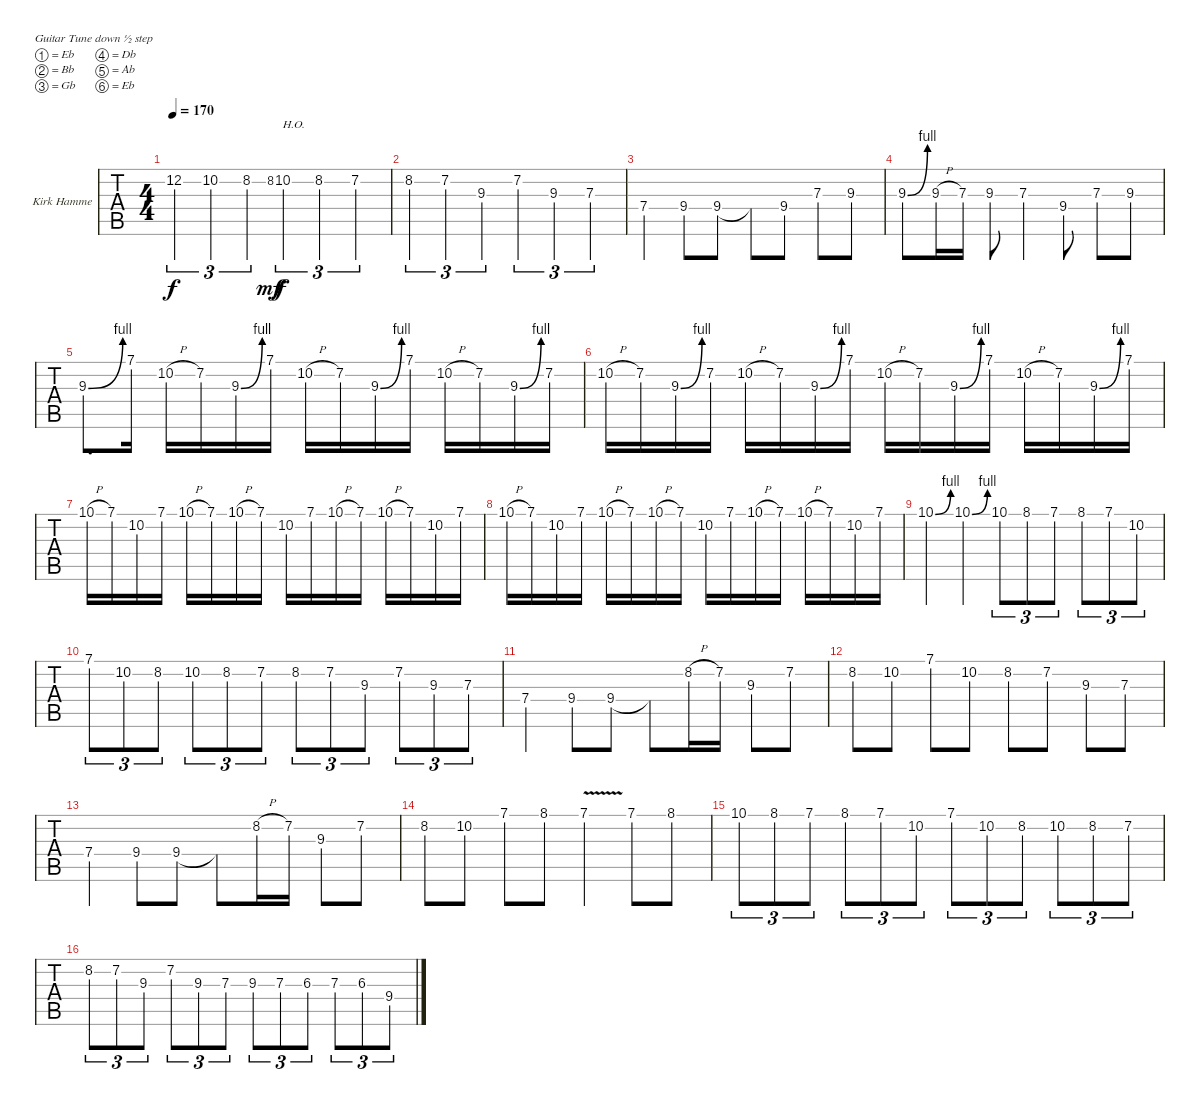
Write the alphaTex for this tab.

\bracketExtendMode groupsimilarinstruments
\firstSystemTrackNameOrientation horizontal
\otherSystemsTrackNameOrientation horizontal
\track ("Kirk Hammett" "Kirk Hamme") {instrument distortionguitar}
\staff {tabs}
\tuning (Eb4 Bb3 Gb3 Db3 Ab2 Eb2)
\ts (4 4)
\tempo 170
\clef g2
\ks bminor
12.2.4{tu (3 2) dy f} 10.2.4{tu (3 2)} 8.2.4{tu (3 2)} 8.2.8{gr dy mf} 10.2.4{tu (3 2) txt "H.O." dy f} 8.2.4{tu (3 2)} 7.2.4{tu (3 2)} |
8.2.4{tu (3 2)} 7.2.4{tu (3 2)} 9.3.4{tu (3 2)} 7.2.4{tu (3 2)} 9.3.4{tu (3 2)} 7.3.4{tu (3 2)} |
7.4.4 9.4.8 9.4.8 9.4{t}.8 9.4.8 7.3.8 9.3.8 |
9.3{be (bend 0 0 60 4)}.8 9.3{h}.16 7.3.16 9.3.8 7.3.4 9.4.8 7.3.8 9.3.8 |
9.3{be (bend 0 0 60 4)}.8{d} 7.1.16 10.2{h}.16 7.2.16 9.3{be (bend 0 0 60 4)}.16 7.1.16 10.2{h}.16 7.2.16 9.3{be (bend 0 0 60 4)}.16 7.1.16 10.2{h}.16 7.2.16 9.3{be (bend 0 0 60 4)}.16 7.2.16 |
10.2{h}.16 7.2.16 9.3{be (bend 0 0 60 4)}.16 7.2.16 10.2{h}.16 7.2.16 9.3{be (bend 0 0 60 4)}.16 7.1.16 10.2{h}.16 7.2.16 9.3{be (bend 0 0 60 4)}.16 7.1.16 10.2{h}.16 7.2.16 9.3{be (bend 0 0 60 4)}.16 7.1.16 |
10.1{h}.16 7.1.16 10.2.16 7.1.16 10.1{h}.16 7.1.16 10.1{h}.16 7.1.16 10.2.16 7.1.16 10.1{h}.16 7.1.16 10.1{h}.16 7.1.16 10.2.16 7.1.16 |
10.1{h}.16 7.1.16 10.2.16 7.1.16 10.1{h}.16 7.1.16 10.1{h}.16 7.1.16 10.2.16 7.1.16 10.1{h}.16 7.1.16 10.1{h}.16 7.1.16 10.2.16 7.1.16 |
10.1{be (bend 0 0 60 4)}.4 10.1{be (bend 0 0 60 4)}.4 10.1.8{tu (3 2)} 8.1.8{tu (3 2)} 7.1.8{tu (3 2)} 8.1.8{tu (3 2)} 7.1.8{tu (3 2)} 10.2.8{tu (3 2)} |
7.1.8{tu (3 2)} 10.2.8{tu (3 2)} 8.2.8{tu (3 2)} 10.2.8{tu (3 2)} 8.2.8{tu (3 2)} 7.2.8{tu (3 2)} 8.2.8{tu (3 2)} 7.2.8{tu (3 2)} 9.3.8{tu (3 2)} 7.2.8{tu (3 2)} 9.3.8{tu (3 2)} 7.3.8{tu (3 2)} |
7.4.4 9.4.8 9.4.8 9.4{t}.8 8.2{h}.16 7.2.16 9.3.8 7.2.8 |
8.2.8 10.2.8 7.1.8 10.2.8 8.2.8 7.2.8 9.3.8 7.3.8 |
7.4.4 9.4.8 9.4.8 9.4{t}.8 8.2{h}.16 7.2.16 9.3.8 7.2.8 |
8.2.8 10.2.8 7.1.8 8.1.8 7.1{v}.4 7.1.8 8.1.8 |
10.1.8{tu (3 2)} 8.1.8{tu (3 2)} 7.1.8{tu (3 2)} 8.1.8{tu (3 2)} 7.1.8{tu (3 2)} 10.2.8{tu (3 2)} 7.1.8{tu (3 2)} 10.2.8{tu (3 2)} 8.2.8{tu (3 2)} 10.2.8{tu (3 2)} 8.2.8{tu (3 2)} 7.2.8{tu (3 2)} |
8.2.8{tu (3 2)} 7.2.8{tu (3 2)} 9.3.8{tu (3 2)} 7.2.8{tu (3 2)} 9.3.8{tu (3 2)} 7.3.8{tu (3 2)} 9.3.8{tu (3 2)} 7.3.8{tu (3 2)} 6.3.8{tu (3 2)} 7.3.8{tu (3 2)} 6.3.8{tu (3 2)} 9.4.8{tu (3 2)}
